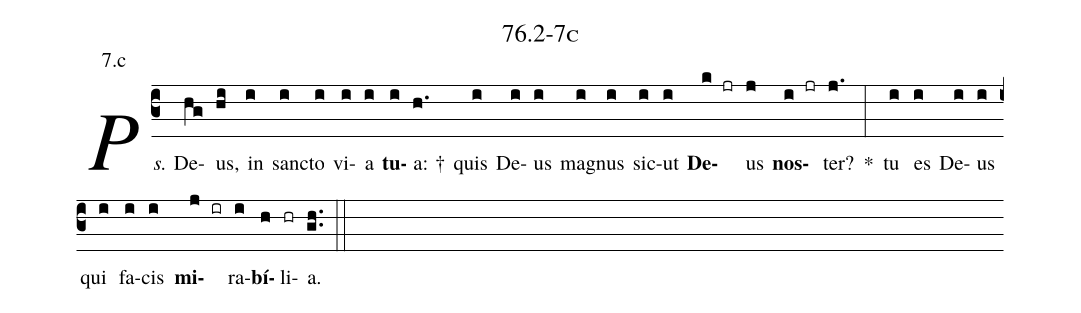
name: 76.2-7c;
annotation: 7.c;
%%
(c3)<i>Ps.</i> De(hg)us,(hi) in(i) sanc(i)to(i) vi(i)a(i) <b>tu</b>(i)a: †(h.) quis(i) De(i)us(i) ma(i)gnus(i) sic(i)ut(i) <b>De</b>(k jr)us(j) <b>nos</b>(i jr)ter?(j.) *(:) tu(i) es(i) De(i)us(i) qui(i) fa(i)cis(i) <b>mi</b>(j ir)ra(i)<b>bí</b>(h)li(hr)a.(gh..) (::)


%E(i) u(i) o(j) u(i) a(h) e.(gh..) (::)
